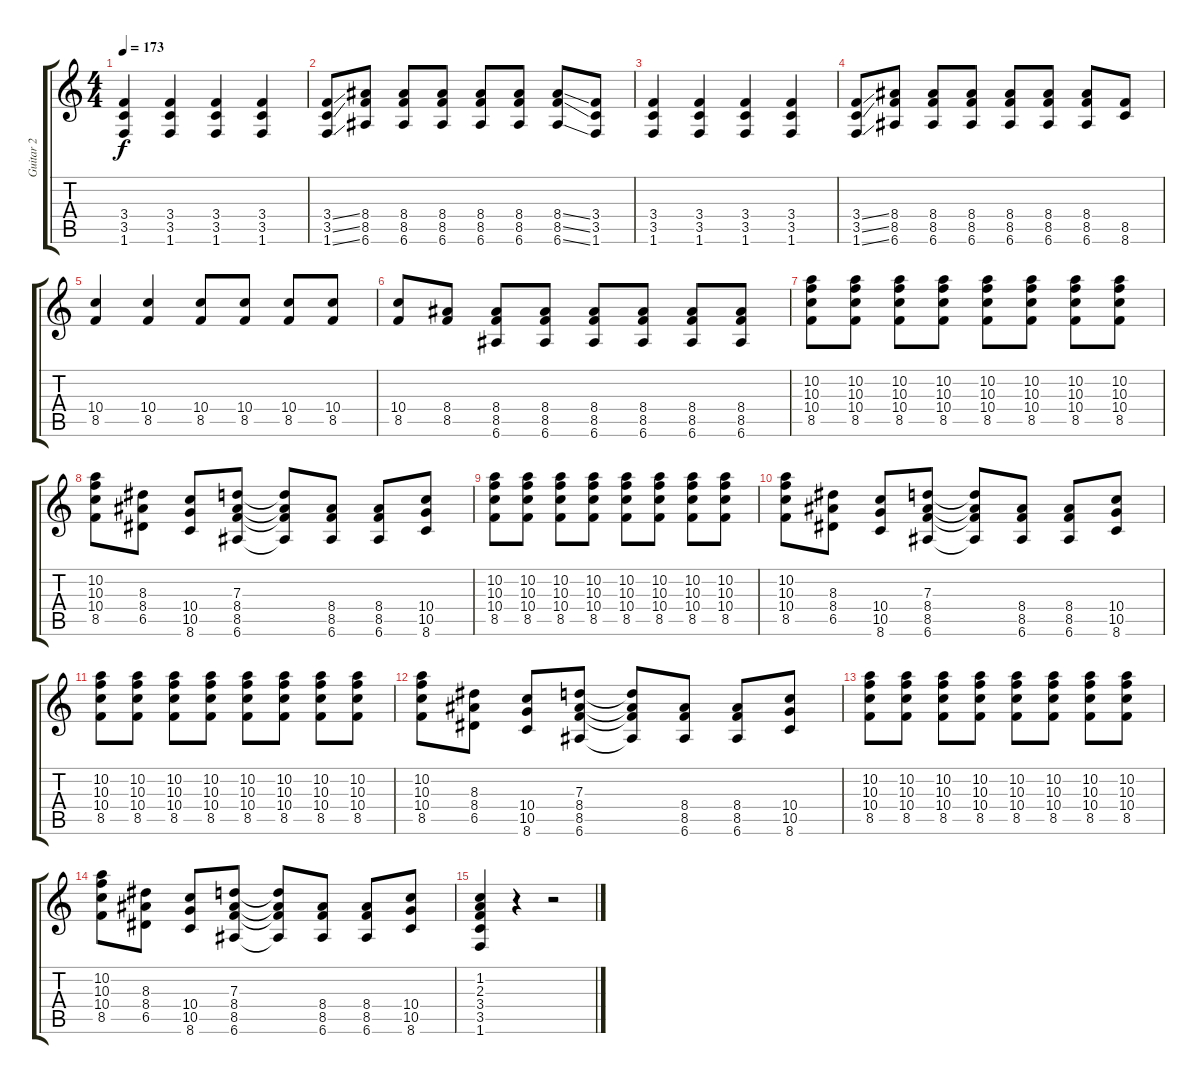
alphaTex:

\track ("Guitar 2" "Guitar 2") {instrument overdrivenguitar}
\staff {score tabs}
\tuning (E4 B3 G3 D3 A2 E2) {hide}
\ts (4 4)
\tempo 173
\clef g2
\ks c
(3.4 3.5 1.6).4{dy f} (3.4 3.5 1.6).4 (3.4 3.5 1.6).4 (3.4 3.5 1.6).4 |
(3.4{ss} 3.5{ss} 1.6{ss}).8 (8.4 8.5 6.6).8 (8.4 8.5 6.6).8 (8.4 8.5 6.6).8 (8.4 8.5 6.6).8 (8.4 8.5 6.6).8 (8.4{ss} 8.5{ss} 6.6{ss}).8 (3.4 3.5 1.6).8 |
(3.4 3.5 1.6).4 (3.4 3.5 1.6).4 (3.4 3.5 1.6).4 (3.4 3.5 1.6).4 |
(3.4{ss} 3.5{ss} 1.6{ss}).8 (8.4 8.5 6.6).8 (8.4 8.5 6.6).8 (8.4 8.5 6.6).8 (8.4 8.5 6.6).8 (8.4 8.5 6.6).8 (8.4 8.5 6.6).8 (8.5 8.6).8 |
(10.4 8.5).4 (10.4 8.5).4 (10.4 8.5).8 (10.4 8.5).8 (10.4 8.5).8 (10.4 8.5).8 |
(10.4 8.5).8 (8.4 8.5).8 (8.4 8.5 6.6).8 (8.4 8.5 6.6).8 (8.4 8.5 6.6).8 (8.4 8.5 6.6).8 (8.4 8.5 6.6).8 (8.4 8.5 6.6).8 |
(10.2 10.3 10.4 8.5).8 (10.2 10.3 10.4 8.5).8 (10.2 10.3 10.4 8.5).8 (10.2 10.3 10.4 8.5).8 (10.2 10.3 10.4 8.5).8 (10.2 10.3 10.4 8.5).8 (10.2 10.3 10.4 8.5).8 (10.2 10.3 10.4 8.5).8 |
(10.2 10.3 10.4 8.5).8 (8.3 8.4 6.5).8 (10.4 10.5 8.6).8 (7.3 8.4 8.5 6.6).8 (7.3{t} 8.4{t} 8.5{t} 6.6{t}).8 (8.4 8.5 6.6).8 (8.4 8.5 6.6).8 (10.4 10.5 8.6).8 |
(10.2 10.3 10.4 8.5).8 (10.2 10.3 10.4 8.5).8 (10.2 10.3 10.4 8.5).8 (10.2 10.3 10.4 8.5).8 (10.2 10.3 10.4 8.5).8 (10.2 10.3 10.4 8.5).8 (10.2 10.3 10.4 8.5).8 (10.2 10.3 10.4 8.5).8 |
(10.2 10.3 10.4 8.5).8 (8.3 8.4 6.5).8 (10.4 10.5 8.6).8 (7.3 8.4 8.5 6.6).8 (7.3{t} 8.4{t} 8.5{t} 6.6{t}).8 (8.4 8.5 6.6).8 (8.4 8.5 6.6).8 (10.4 10.5 8.6).8 |
(10.2 10.3 10.4 8.5).8 (10.2 10.3 10.4 8.5).8 (10.2 10.3 10.4 8.5).8 (10.2 10.3 10.4 8.5).8 (10.2 10.3 10.4 8.5).8 (10.2 10.3 10.4 8.5).8 (10.2 10.3 10.4 8.5).8 (10.2 10.3 10.4 8.5).8 |
(10.2 10.3 10.4 8.5).8 (8.3 8.4 6.5).8 (10.4 10.5 8.6).8 (7.3 8.4 8.5 6.6).8 (7.3{t} 8.4{t} 8.5{t} 6.6{t}).8 (8.4 8.5 6.6).8 (8.4 8.5 6.6).8 (10.4 10.5 8.6).8 |
(10.2 10.3 10.4 8.5).8 (10.2 10.3 10.4 8.5).8 (10.2 10.3 10.4 8.5).8 (10.2 10.3 10.4 8.5).8 (10.2 10.3 10.4 8.5).8 (10.2 10.3 10.4 8.5).8 (10.2 10.3 10.4 8.5).8 (10.2 10.3 10.4 8.5).8 |
(10.2 10.3 10.4 8.5).8 (8.3 8.4 6.5).8 (10.4 10.5 8.6).8 (7.3 8.4 8.5 6.6).8 (7.3{t} 8.4{t} 8.5{t} 6.6{t}).8 (8.4 8.5 6.6).8 (8.4 8.5 6.6).8 (10.4 10.5 8.6).8 |
(1.2 2.3 3.4 3.5 1.6).4 r.4 r.2
